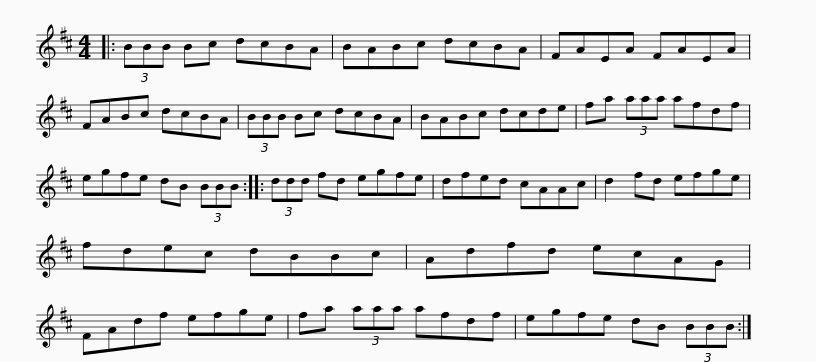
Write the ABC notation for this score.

X:1
L:1/8
M:4/4
I:linebreak $
K:Bmin
V:1 treble
V:1
|: (3BBB Bc dcBA | BABc dcBA | FAEA FAEA | FABc dcBA | (3BBB Bc dcBA |$ %5
 BABc dcde | fa (3aaa afdf | egfe dB (3BBB :: (3ddd fd egfe | dfed cAAc |$ %10
 d2 fd efge | fdec dBBc | Adfd ecAG | FAdf efge | fa (3aaa afdf |$ %15
 egfe dB (3BBB :| %16
